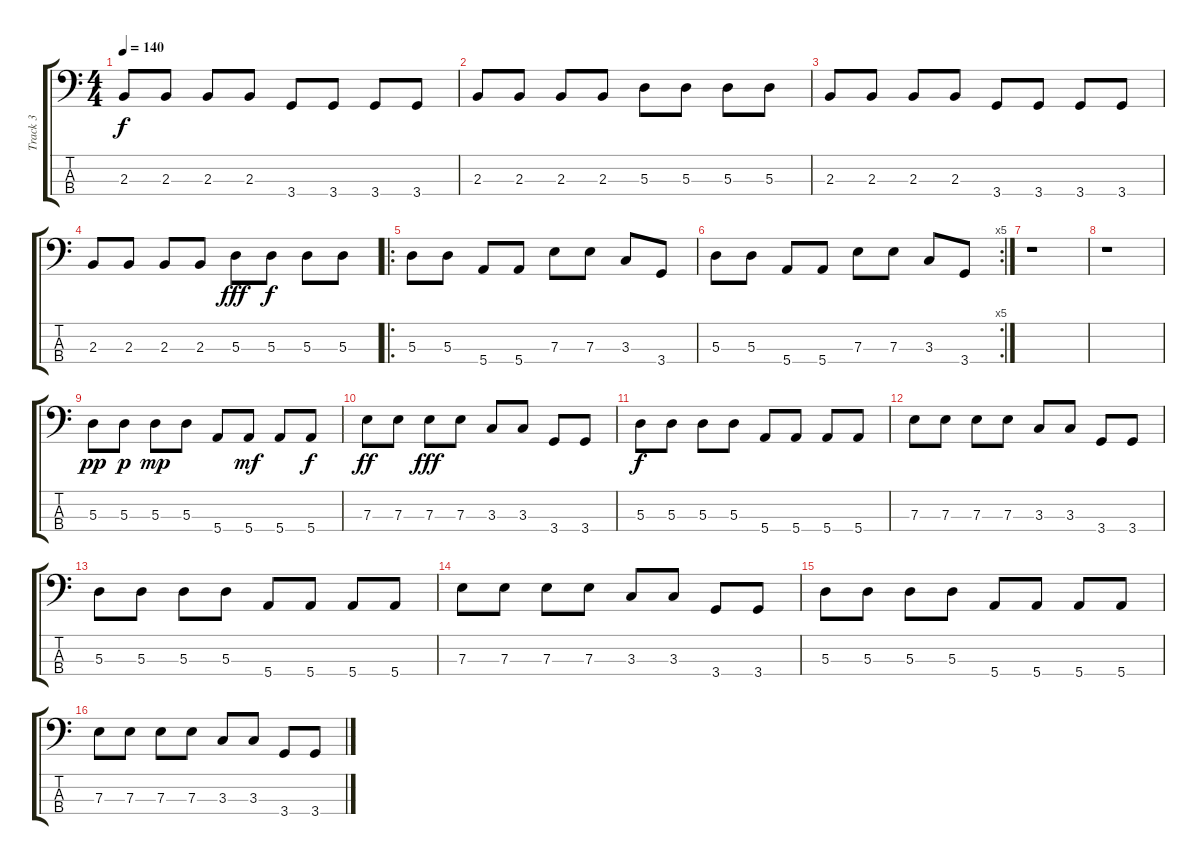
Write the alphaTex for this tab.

\track ("Track 3" "Track 3") {instrument electricbasspick}
\staff {score tabs}
\tuning (G2 D2 A1 E1) {hide}
\ts (4 4)
\tempo 140
\clef f4
\ks c
2.3.8{dy f} 2.3.8 2.3.8 2.3.8 3.4.8 3.4.8 3.4.8 3.4.8 |
2.3.8 2.3.8 2.3.8 2.3.8 5.3.8 5.3.8 5.3.8 5.3.8 |
2.3.8 2.3.8 2.3.8 2.3.8 3.4.8 3.4.8 3.4.8 3.4.8 |
2.3.8 2.3.8 2.3.8 2.3.8 5.3.8{dy fff} 5.3.8{dy f} 5.3.8 5.3.8 |
\ro
5.3.8 5.3.8 5.4.8 5.4.8 7.3.8 7.3.8 3.3.8 3.4.8 |
\rc 5
5.3.8 5.3.8 5.4.8 5.4.8 7.3.8 7.3.8 3.3.8 3.4.8 |
r.1 |
r.1 |
5.3.8{dy pp} 5.3.8{dy p} 5.3.8{dy mp} 5.3.8 5.4.8 5.4.8{dy mf} 5.4.8 5.4.8{dy f} |
7.3.8{dy ff} 7.3.8 7.3.8{dy fff} 7.3.8 3.3.8 3.3.8 3.4.8 3.4.8 |
5.3.8{dy f} 5.3.8 5.3.8 5.3.8 5.4.8 5.4.8 5.4.8 5.4.8 |
7.3.8 7.3.8 7.3.8 7.3.8 3.3.8 3.3.8 3.4.8 3.4.8 |
5.3.8 5.3.8 5.3.8 5.3.8 5.4.8 5.4.8 5.4.8 5.4.8 |
7.3.8 7.3.8 7.3.8 7.3.8 3.3.8 3.3.8 3.4.8 3.4.8 |
5.3.8 5.3.8 5.3.8 5.3.8 5.4.8 5.4.8 5.4.8 5.4.8 |
7.3.8 7.3.8 7.3.8 7.3.8 3.3.8 3.3.8 3.4.8 3.4.8
